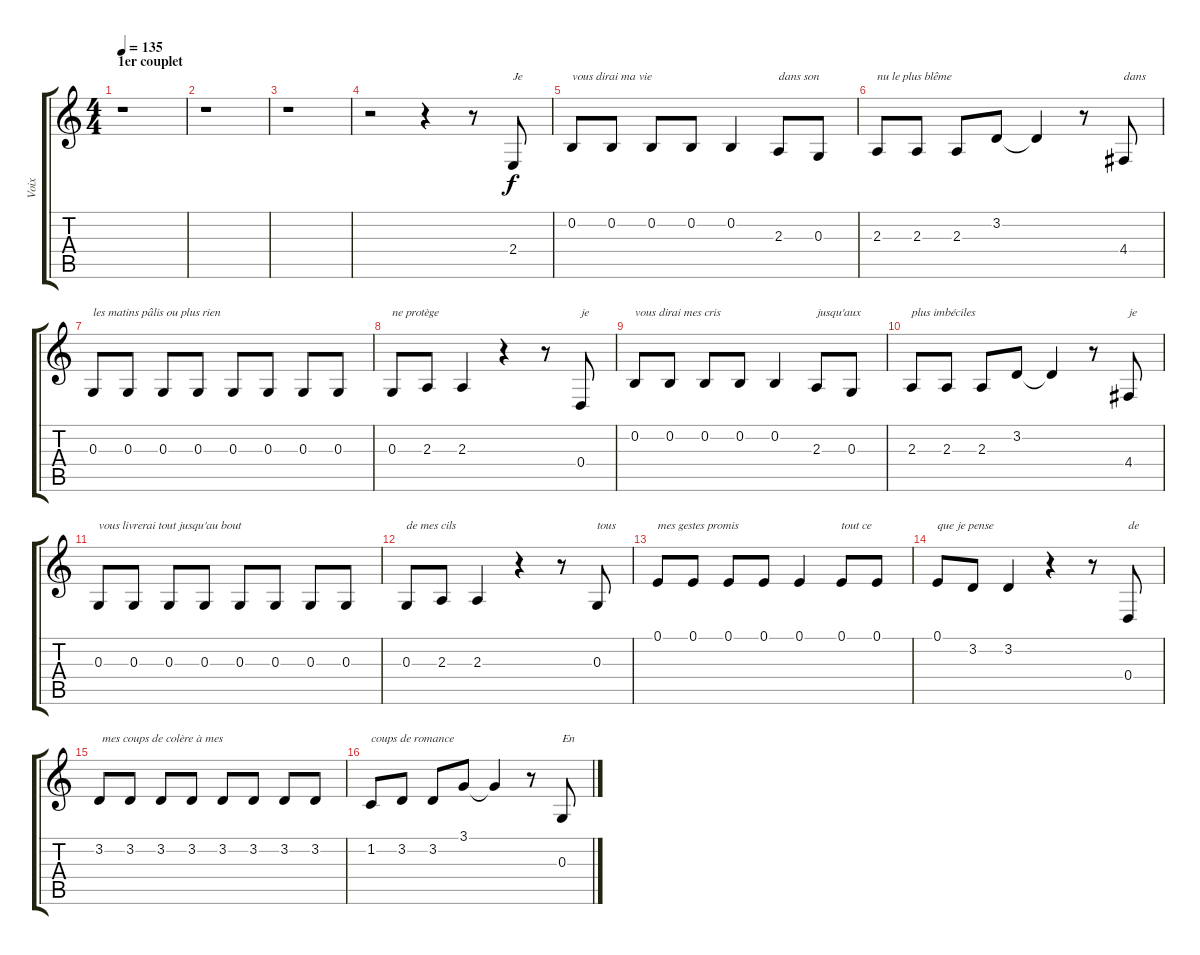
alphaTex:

\track ("Voix" "Voix") {instrument bassoon}
\staff {score tabs}
\tuning (E4 B3 G3 D3 A2 E2) {hide}
\ts (4 4)
\section ("" "1er couplet")
\tempo 135
\clef g2
\ks c
r.1{dy f instrument bassoon} |
r.1 |
r.1 |
r.2 r.4 r.8 2.4.8{txt "Je"} |
0.2.8{txt "vous dirai ma vie"} 0.2.8 0.2.8 0.2.8 0.2.4 2.3.8{txt "dans son"} 0.3.8 |
2.3.8{txt "nu le plus blême"} 2.3.8 2.3.8 3.2.8 3.2{t}.4 r.8 4.4.8{txt "dans"} |
0.3.8{txt "les matins pâlis ou plus rien"} 0.3.8 0.3.8 0.3.8 0.3.8 0.3.8 0.3.8 0.3.8 |
0.3.8{txt "ne protège"} 2.3.8 2.3.4 r.4 r.8 0.4.8{txt "je"} |
0.2.8{txt "vous dirai mes cris  "} 0.2.8 0.2.8 0.2.8 0.2.4 2.3.8{txt "jusqu'aux"} 0.3.8 |
2.3.8{txt "plus imbéciles"} 2.3.8 2.3.8 3.2.8 3.2{t}.4 r.8 4.4.8{txt "je"} |
0.3.8{txt "vous livrerai tout jusqu'au bout"} 0.3.8 0.3.8 0.3.8 0.3.8 0.3.8 0.3.8 0.3.8 |
0.3.8{txt "de mes cils"} 2.3.8 2.3.4 r.4 r.8 0.3.8{txt "tous"} |
0.1.8{txt "mes gestes promis   "} 0.1.8 0.1.8 0.1.8 0.1.4 0.1.8{txt "tout ce"} 0.1.8 |
0.1.8{txt "que je pense"} 3.2.8 3.2.4 r.4 r.8 0.4.8{txt "de"} |
3.2.8{txt " mes coups de colère à mes"} 3.2.8 3.2.8 3.2.8 3.2.8 3.2.8 3.2.8 3.2.8 |
1.2.8{txt "coups de romance"} 3.2.8 3.2.8 3.1.8 3.1{t}.4 r.8 0.3.8{txt "En"}
